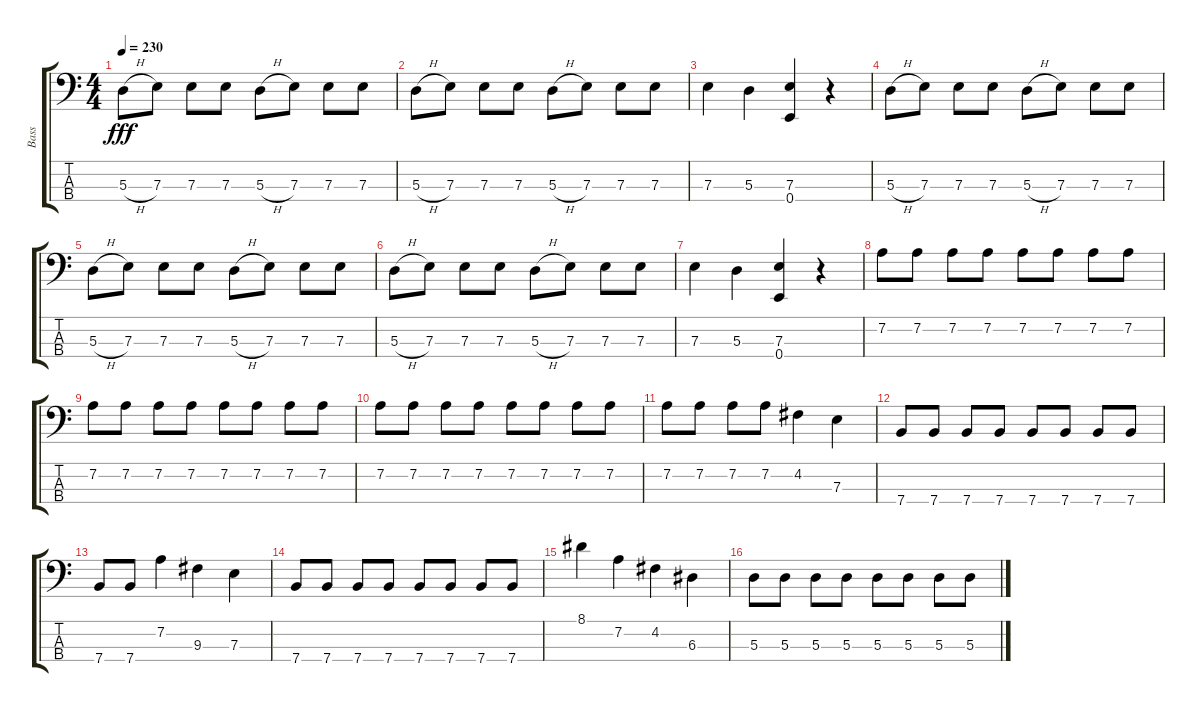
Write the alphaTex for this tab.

\track ("Bass" "Bass") {instrument electricbassfinger}
\staff {score tabs}
\tuning (G2 D2 A1 E1) {hide}
\ts (4 4)
\tempo 230
\clef f4
\ks c
5.3{h}.8{dy fff} 7.3.8 7.3.8 7.3.8 5.3{h}.8 7.3.8 7.3.8 7.3.8 |
5.3{h}.8 7.3.8 7.3.8 7.3.8 5.3{h}.8 7.3.8 7.3.8 7.3.8 |
7.3.4 5.3.4 (7.3 0.4).4 r.4 |
5.3{h}.8 7.3.8 7.3.8 7.3.8 5.3{h}.8 7.3.8 7.3.8 7.3.8 |
5.3{h}.8 7.3.8 7.3.8 7.3.8 5.3{h}.8 7.3.8 7.3.8 7.3.8 |
5.3{h}.8 7.3.8 7.3.8 7.3.8 5.3{h}.8 7.3.8 7.3.8 7.3.8 |
7.3.4 5.3.4 (7.3 0.4).4 r.4 |
7.2.8 7.2.8 7.2.8 7.2.8 7.2.8 7.2.8 7.2.8 7.2.8 |
7.2.8 7.2.8 7.2.8 7.2.8 7.2.8 7.2.8 7.2.8 7.2.8 |
7.2.8 7.2.8 7.2.8 7.2.8 7.2.8 7.2.8 7.2.8 7.2.8 |
7.2.8 7.2.8 7.2.8 7.2.8 4.2.4 7.3.4 |
7.4.8 7.4.8 7.4.8 7.4.8 7.4.8 7.4.8 7.4.8 7.4.8 |
7.4.8 7.4.8 7.2.4 9.3.4 7.3.4 |
7.4.8 7.4.8 7.4.8 7.4.8 7.4.8 7.4.8 7.4.8 7.4.8 |
8.1.4 7.2.4 4.2.4 6.3.4 |
5.3.8 5.3.8 5.3.8 5.3.8 5.3.8 5.3.8 5.3.8 5.3.8
